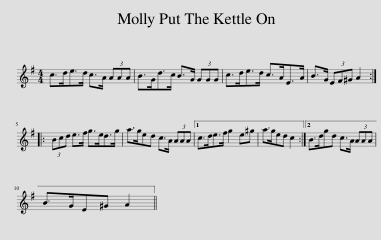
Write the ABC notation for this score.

X:1
L:1/8
M:4/4
I:linebreak $
K:G
V:1 treble
V:1
 c>de>d c>A (3AAA | B>Gd>c B>G (3GGG | c>de>d c>AE>A | B>G (3EF^G A2 ::$ (3Bcd e>f g>ed>g | %5
 a>ged c>A (3AAA |1 c>de>f g2 e^g | a>ged c2 :|2 B>dgd c>A (3AAA |$ B>GE^G A2 || %10
